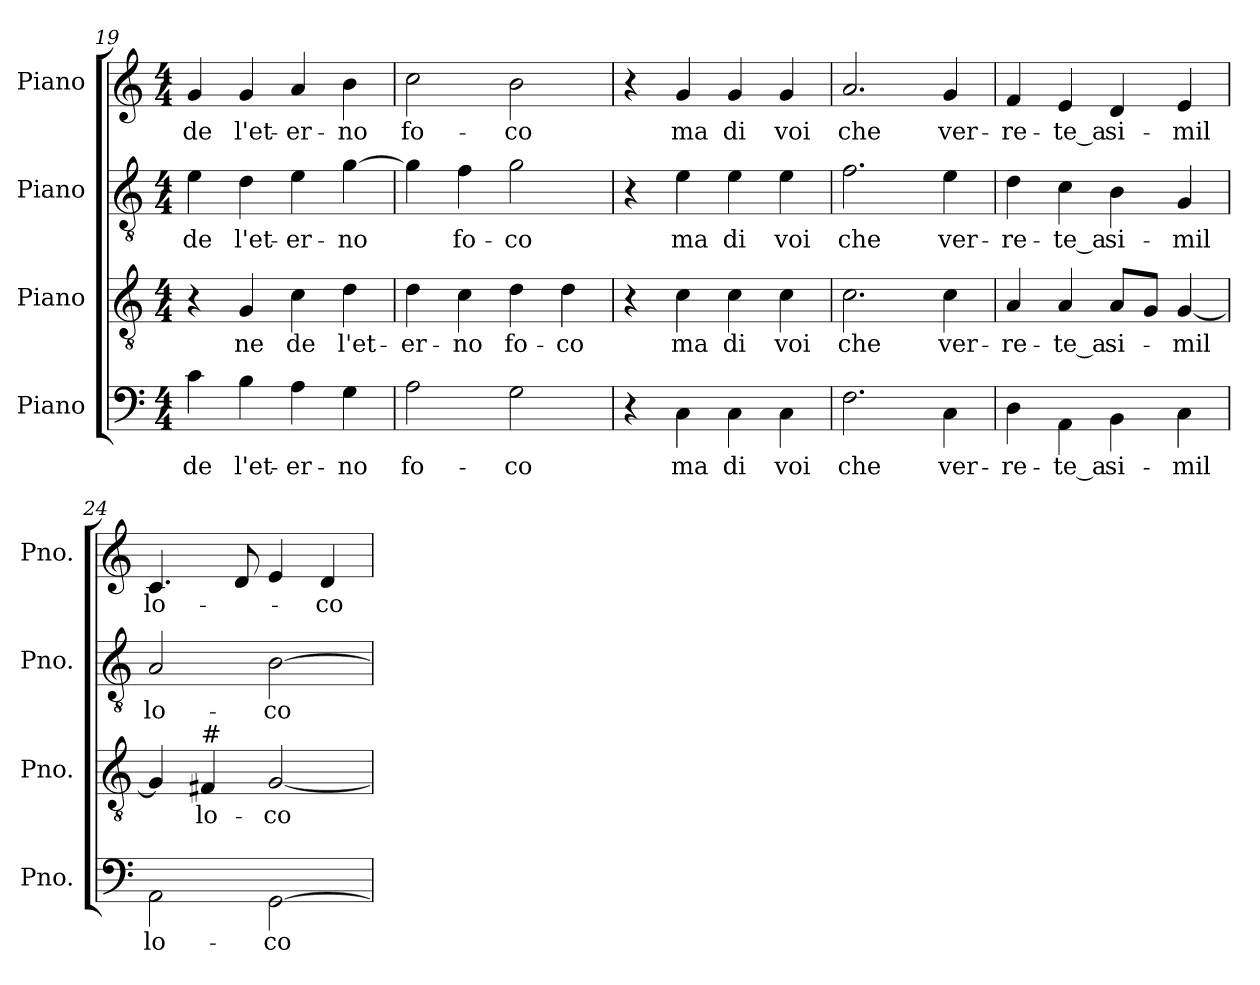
**kern	**text	**kern	**text	**kern	**text	**kern	**text
*part4	*part4	*part3	*part3	*part2	*part2	*part1	*part1
*staff4	*staff4	*staff3	*staff3	*staff2	*staff2	*staff1	*staff1
*I"Piano	*	*I"Piano	*	*I"Piano	*	*I"Piano	*
*I'Pno.	*	*I'Pno.	*	*I'Pno.	*	*I'Pno.	*
!!LO:PB:g=z
*clefF4	*	*clefGv2	*	*clefGv2	*	*clefG2	*
*	*	*ITrd7c12	*	*ITrd7c12	*	*	*
*k[]	*	*k[]	*	*k[]	*	*k[]	*
*C:	*	*C:	*	*C:	*	*C:	*
*M4/4	*	*M4/4	*	*M4/4	*	*M4/4	*
=19	=19	=19	=19	=19	=19	=19	=19
!	!LO:LY:b:color=#000000	!	!	!	!	!	!
!	!	!	!	!	!LO:LY:b:color=#000000	!	!
!	!	!	!	!	!	!	!LO:LY:b:color=#000000
4ci\	de	4r	.	4Ei\	de	4gi/	de
!	!LO:LY:b:color=#000000	!	!	!	!	!	!
!	!	!	!LO:LY:b:color=#000000	!	!	!	!
!	!	!	!	!	!LO:LY:b:color=#000000	!	!
!	!	!	!	!	!	!	!LO:LY:b:color=#000000
4Bi\	l'et-	4GGi/	ne	4Di\	l'et-	4gi/	l'et-
!	!LO:LY:b:color=#000000	!	!	!	!	!	!
!	!	!	!LO:LY:b:color=#000000	!	!	!	!
!	!	!	!	!	!LO:LY:b:color=#000000	!	!
!	!	!	!	!	!	!	!LO:LY:b:color=#000000
4Ai\	-er-	4Ci\	de	4Ei\	-er-	4ai/	-er-
!	!LO:LY:b:color=#000000	!	!	!	!	!	!
!	!	!	!LO:LY:b:color=#000000	!	!	!	!
!	!	!	!	!	!LO:LY:b:color=#000000	!	!
!	!	!	!	!	!	!	!LO:LY:b:color=#000000
4Gi\	-no	4Di\	l'et-	[4Gi\	-no	4bi\	-no
=20	=20	=20	=20	=20	=20	=20	=20
!	!LO:LY:b:color=#000000	!	!	!	!	!	!
!	!	!	!LO:LY:b:color=#000000	!	!	!	!
!	!	!	!	!	!	!	!LO:LY:b:color=#000000
2Ai\	fo-	4Di\	-er-	4Gi\]	.	2cci\	fo-
!	!	!	!LO:LY:b:color=#000000	!	!	!	!
!	!	!	!	!	!LO:LY:b:color=#000000	!	!
.	.	4Ci\	-no	4Fi\	fo-	.	.
!	!LO:LY:b:color=#000000	!	!	!	!	!	!
!	!	!	!LO:LY:b:color=#000000	!	!	!	!
!	!	!	!	!	!LO:LY:b:color=#000000	!	!
!	!	!	!	!	!	!	!LO:LY:b:color=#000000
2Gi\	-co	4Di\	fo-	2Gi\	-co	2bi\	-co
!	!	!	!LO:LY:b:color=#000000	!	!	!	!
.	.	4Di\	-co	.	.	.	.
=21	=21	=21	=21	=21	=21	=21	=21
4r	.	4r	.	4r	.	4r	.
!	!LO:LY:b:color=#000000	!	!	!	!	!	!
!	!	!	!LO:LY:b:color=#000000	!	!	!	!
!	!	!	!	!	!LO:LY:b:color=#000000	!	!
!	!	!	!	!	!	!	!LO:LY:b:color=#000000
4Ci\	ma	4Ci\	ma	4Ei\	ma	4gi/	ma
!	!LO:LY:b:color=#000000	!	!	!	!	!	!
!	!	!	!LO:LY:b:color=#000000	!	!	!	!
!	!	!	!	!	!LO:LY:b:color=#000000	!	!
!	!	!	!	!	!	!	!LO:LY:b:color=#000000
4Ci\	di	4Ci\	di	4Ei\	di	4gi/	di
!	!LO:LY:b:color=#000000	!	!	!	!	!	!
!	!	!	!LO:LY:b:color=#000000	!	!	!	!
!	!	!	!	!	!LO:LY:b:color=#000000	!	!
!	!	!	!	!	!	!	!LO:LY:b:color=#000000
4Ci\	voi	4Ci\	voi	4Ei\	voi	4gi/	voi
=22	=22	=22	=22	=22	=22	=22	=22
!	!LO:LY:b:color=#000000	!	!	!	!	!	!
!	!	!	!LO:LY:b:color=#000000	!	!	!	!
!	!	!	!	!	!LO:LY:b:color=#000000	!	!
!	!	!	!	!	!	!	!LO:LY:b:color=#000000
2.Fi\	che	2.Ci\	che	2.Fi\	che	2.ai/	che
!	!LO:LY:b:color=#000000	!	!	!	!	!	!
!	!	!	!LO:LY:b:color=#000000	!	!	!	!
!	!	!	!	!	!LO:LY:b:color=#000000	!	!
!	!	!	!	!	!	!	!LO:LY:b:color=#000000
4Ci\	ver-	4Ci\	ver-	4Ei\	ver-	4gi/	ver-
=23	=23	=23	=23	=23	=23	=23	=23
!	!LO:LY:b:color=#000000	!	!	!	!	!	!
!	!	!	!LO:LY:b:color=#000000	!	!	!	!
!	!	!	!	!	!LO:LY:b:color=#000000	!	!
!	!	!	!	!	!	!	!LO:LY:b:color=#000000
4Di\	-re-	4AAi/	-re-	4Di\	-re-	4fi/	-re-
!	!LO:LY:b:color=#000000	!	!	!	!	!	!
!	!	!	!LO:LY:b:color=#000000	!	!	!	!
!	!	!	!	!	!LO:LY:b:color=#000000	!	!
!	!	!	!	!	!	!	!LO:LY:b:color=#000000
4AAi\	-te_a	4AAi/	-te_a	4Ci\	-te_a	4ei/	-te_a
!	!LO:LY:b:color=#000000	!	!	!	!	!	!
!	!	!	!LO:LY:b:color=#000000	!	!	!	!
!	!	!	!	!	!LO:LY:b:color=#000000	!	!
!	!	!	!	!	!	!	!LO:LY:b:color=#000000
4BBi\	si-	8AAi/L	si-	4BBi\	si-	4di/	si-
.	.	8GGi/J	.	.	.	.	.
!	!LO:LY:b:color=#000000	!	!	!	!	!	!
!	!	!	!LO:LY:b:color=#000000	!	!	!	!
!	!	!	!	!	!LO:LY:b:color=#000000	!	!
!	!	!	!	!	!	!	!LO:LY:b:color=#000000
4Ci\	-mil	[4GGi/	-mil	4GGi/	-mil	4ei/	-mil
=24	=24	=24	=24	=24	=24	=24	=24
!	!LO:LY:b:color=#000000	!	!	!	!	!	!
!	!	!	!	!	!LO:LY:b:color=#000000	!	!
!	!	!	!	!	!	!	!LO:LY:b:color=#000000
2AAi\	lo-	4GGi/]	.	2AAi/	lo-	4.ci/	lo-
!	!	!LO:TX:a:t=#	!	!	!	!	!
!	!	!	!LO:LY:b:color=#000000	!	!	!	!
.	.	4FF#i/	lo-	.	.	.	.
.	.	.	.	.	.	8di/	.
!	!LO:LY:b:color=#000000	!	!	!	!	!	!
!	!	!	!LO:LY:b:color=#000000	!	!	!	!
!	!	!	!	!	!LO:LY:b:color=#000000	!	!
[2GGi\	-co	[2GGi/	-co	[2BBi\	-co	4ei/	.
!	!	!	!	!	!	!	!LO:LY:b:color=#000000
.	.	.	.	.	.	4di/	-co
=	=	=	=	=	=	=	=
*-	*-	*-	*-	*-	*-	*-	*-
